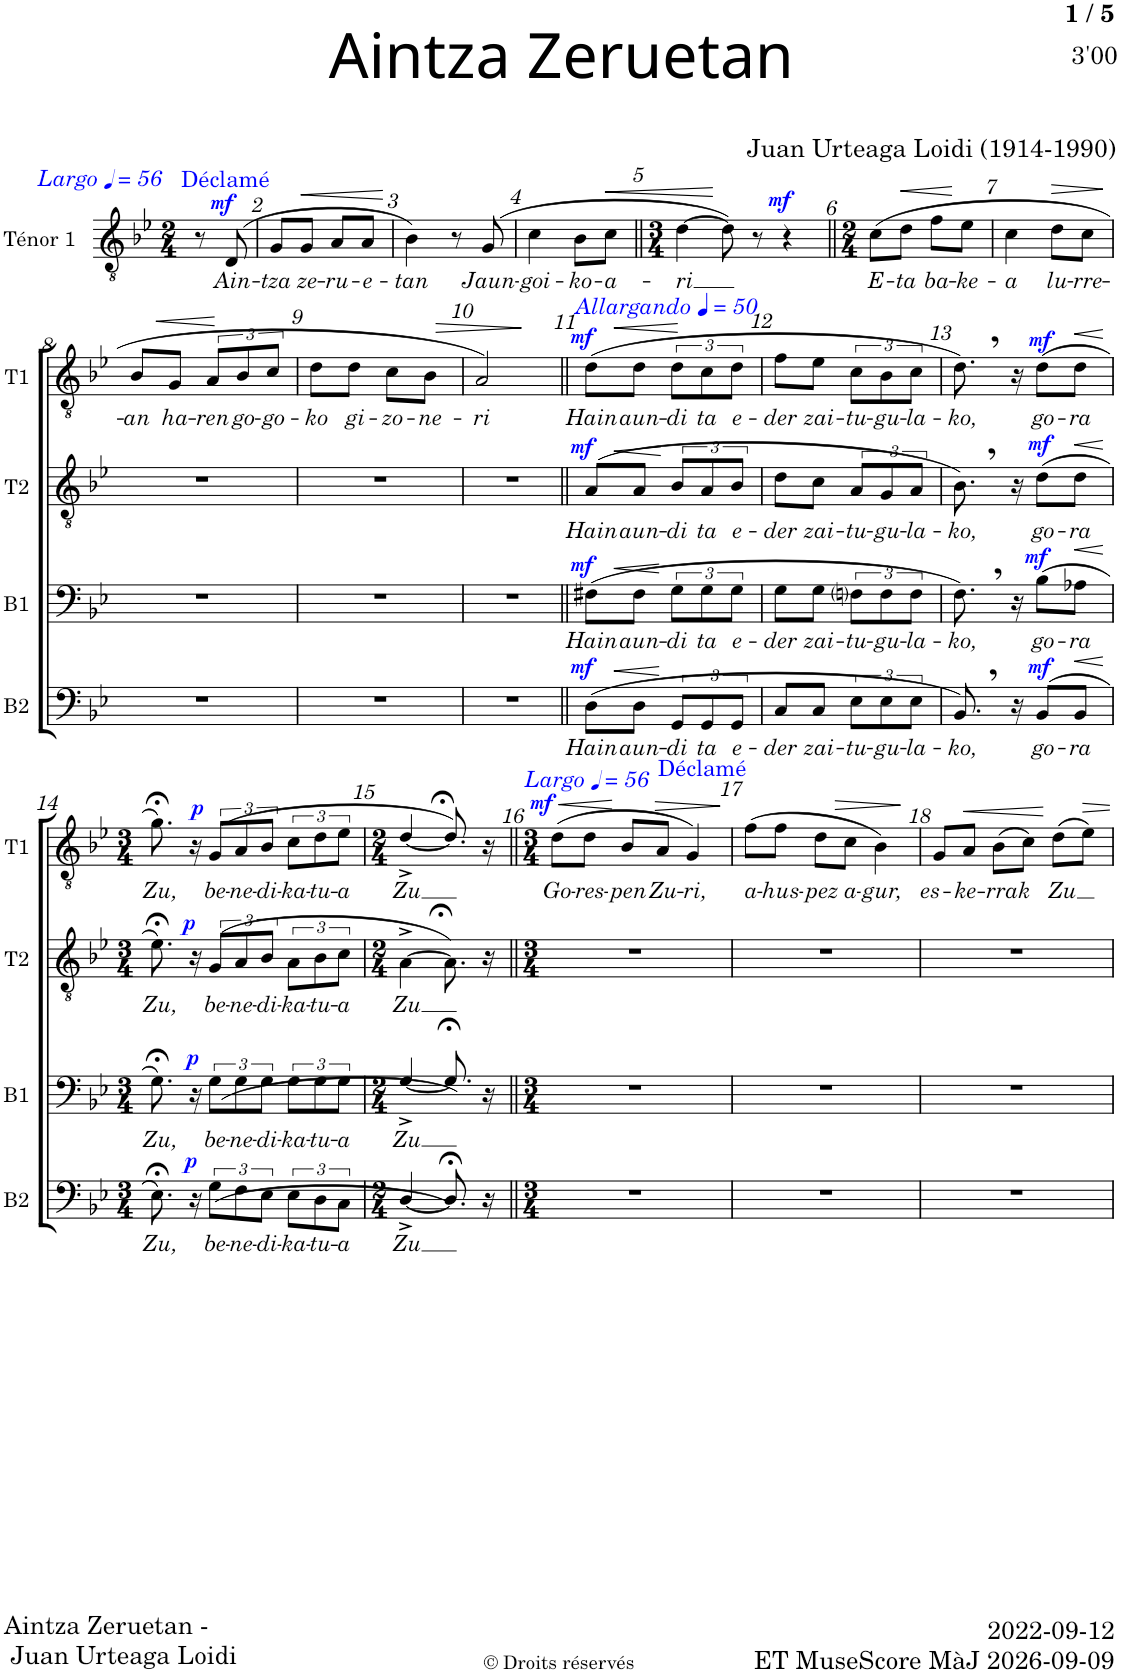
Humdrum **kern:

**kern	**text	**dynam	**kern	**text	**dynam	**kern	**text	**dynam	**kern	**text	**dynam
*part4	*part4	*part4	*part3	*part3	*part3	*part2	*part2	*part2	*part1	*part1	*part1
*staff4	*staff4	*staff4	*staff3	*staff3	*staff3	*staff2	*staff2	*staff2	*staff1	*staff1	*staff1
*I"Basse	*	*	*I"Baryton	*	*	*I"Ténor 2	*	*	*I"Ténor 1	*	*
*I'B2	*	*	*I'B1	*	*	*I'T2	*	*	*I'T1	*	*
*stria5	*	*	*stria5	*	*	*stria5	*	*	*	*	*
*clefF4	*	*	*clefF4	*	*	*clefGv2	*	*	*clefGv2	*	*
*k[b-e-]	*	*	*k[b-e-]	*	*	*k[b-e-]	*	*	*k[b-e-]	*	*
*M2/4	*	*	*M2/4	*	*	*M2/4	*	*	*M2/4	*	*
=1	=1	=1	=1	=1	=1	=1	=1	=1	=1	=1	=1
4r	.	.	4r	.	.	4r	.	.	8r	.	.
*	*	*	*	*	*	*	*	*	*MM56	*	*
!	!	!	!	!	!	!	!	!	!LO:TX:a:i:t=Largo	!	!
!	!	!	!	!	!	!	!	!	!LO:TX:a:color=#0000FF:t=Déclamé	!	!
!	!	!	!	!	!	!	!	!	!	!LO:LY:b	!LO:DY:a
.	.	.	.	.	.	.	.	.	(8D/	Ain-	mf
=2	=2	=2	=2	=2	=2	=2	=2	=2	=2	=2	=2
!	!	!	!	!	!	!	!	!	!	!LO:LY:b	!
2r	.	.	2r	.	.	2r	.	.	8G/L	-tza	.
!	!	!	!	!	!	!	!	!	!	!LO:LY:b	!LO:HP:b
.	.	.	.	.	.	.	.	.	8G/J	ze-	<
!	!	!	!	!	!	!	!	!	!	!LO:LY:b	!
.	.	.	.	.	.	.	.	.	8A/L	-ru-	.
!	!	!	!	!	!	!	!	!	!	!LO:LY:b	!
.	.	.	.	.	.	.	.	.	8A/J	-e-	.
.	.	.	.	.	.	.	.	.	.	.	[
=3	=3	=3	=3	=3	=3	=3	=3	=3	=3	=3	=3
!	!	!	!	!	!	!	!	!	!	!LO:LY:b	!
2r	.	.	2r	.	.	2r	.	.	4B-\)	-tan	.
.	.	.	.	.	.	.	.	.	8r	.	.
!	!	!	!	!	!	!	!	!	!	!LO:LY:b	!
.	.	.	.	.	.	.	.	.	(8G/	Jaun-	.
=4	=4	=4	=4	=4	=4	=4	=4	=4	=4	=4	=4
!	!	!	!	!	!	!	!	!	!	!LO:LY:b	!
2r	.	.	2r	.	.	2r	.	.	4c\	-goi-	.
!	!	!	!	!	!	!	!	!	!	!LO:LY:b	!
.	.	.	.	.	.	.	.	.	8B-\L	-ko-	.
!	!	!	!	!	!	!	!	!	!	!LO:LY:b	!LO:HP:b
.	.	.	.	.	.	.	.	.	8c\J	-a-	<
=5||	=5||	=5||	=5||	=5||	=5||	=5||	=5||	=5||	=5||	=5||	=5||
*M3/4	*	*	*M3/4	*	*	*M3/4	*	*	*M3/4	*	*
!	!	!	!	!	!	!	!	!	!	!LO:LY:b	!
2.r	.	.	2.r	.	.	2.r	.	.	[4d\	-ri	.
.	.	.	.	.	.	.	.	.	8d\])	.	[
.	.	.	.	.	.	.	.	.	8r	.	.
!	!	!	!	!	!	!	!	!	!	!	!LO:DY:a
.	.	.	.	.	.	.	.	.	4r	.	mf
=6||	=6||	=6||	=6||	=6||	=6||	=6||	=6||	=6||	=6||	=6||	=6||
*M2/4	*	*	*M2/4	*	*	*M2/4	*	*	*M2/4	*	*
!	!	!	!	!	!	!	!	!	!	!LO:LY:b	!
2r	.	.	2r	.	.	2r	.	.	(8c\L	E-	.
!	!	!	!	!	!	!	!	!	!	!LO:LY:b	!LO:HP:b
.	.	.	.	.	.	.	.	.	8d\J	-ta	<
!	!	!	!	!	!	!	!	!	!	!LO:LY:b	!
.	.	.	.	.	.	.	.	.	8f\L	ba-	.
!	!	!	!	!	!	!	!	!	!	!LO:LY:b	!
.	.	.	.	.	.	.	.	.	8e-\J	-ke-	[
=7	=7	=7	=7	=7	=7	=7	=7	=7	=7	=7	=7
!	!	!	!	!	!	!	!	!	!	!LO:LY:b	!
2r	.	.	2r	.	.	2r	.	.	4c\	-a	.
!	!	!	!	!	!	!	!	!	!	!LO:LY:b	!LO:HP:b
.	.	.	.	.	.	.	.	.	8d\L	lu-	>
!	!	!	!	!	!	!	!	!	!	!LO:LY:b	!
.	.	.	.	.	.	.	.	.	8c\J	-rre-	.
.	.	.	.	.	.	.	.	.	.	.	]
!!LO:LB:g=z
=8	=8	=8	=8	=8	=8	=8	=8	=8	=8	=8	=8
!	!	!	!	!	!	!	!	!	!	!LO:LY:b	!
2r	.	.	2r	.	.	2r	.	.	8B-/L	-an	.
!	!	!	!	!	!	!	!	!	!	!LO:LY:b	!LO:HP:b
.	.	.	.	.	.	.	.	.	8G/J	ha-	<
!	!	!	!	!	!	!	!	!	!	!LO:LY:b	!
.	.	.	.	.	.	.	.	.	12A/L	-ren	.
!	!	!	!	!	!	!	!	!	!	!LO:LY:b	!
.	.	.	.	.	.	.	.	.	12B-/	go-	[
!	!	!	!	!	!	!	!	!	!	!LO:LY:b	!
.	.	.	.	.	.	.	.	.	12c/J	-go-	.
=9	=9	=9	=9	=9	=9	=9	=9	=9	=9	=9	=9
!	!	!	!	!	!	!	!	!	!	!LO:LY:b	!
2r	.	.	2r	.	.	2r	.	.	8d\L	-ko	.
!	!	!	!	!	!	!	!	!	!	!LO:LY:b	!
.	.	.	.	.	.	.	.	.	8d\J	gi-	.
!	!	!	!	!	!	!	!	!	!	!LO:LY:b	!
.	.	.	.	.	.	.	.	.	8c\L	-zo-	.
!	!	!	!	!	!	!	!	!	!	!LO:LY:b	!LO:HP:b
.	.	.	.	.	.	.	.	.	8B-\J	-ne-	>
=10	=10	=10	=10	=10	=10	=10	=10	=10	=10	=10	=10
!	!	!	!	!	!	!	!	!	!	!LO:LY:b	!
2r	.	.	2r	.	.	2r	.	.	2A/)	-ri	.
=11||	=11||	=11||	=11||	=11||	=11||	=11||	=11||	=11||	=11||	=11||	=11||
*	*	*	*	*	*	*	*	*	*MM50	*	*
!	!	!	!	!	!	!	!	!	!LO:TX:a:i:t=Allargando	!	!
!	!LO:LY:b	!LO:DY:a	!	!LO:LY:b	!LO:DY:a	!	!LO:LY:b	!LO:DY:a	!	!LO:LY:b	!LO:DY:a
(8D\L	Hain	mf	(8F#X\L	Hain	mf	(8A/L	Hain	mf	(8d\L	Hain	mf
!	!LO:LY:b	!LO:HP:b	!	!LO:LY:b	!LO:HP:b	!	!LO:LY:b	!LO:HP:b	!	!LO:LY:b	!LO:HP:n=1:b
8D\J	aun-	<	8F#\J	aun-	<	8A/J	aun-	<	8d\J	aun-	] <
!	!LO:LY:b	!	!	!LO:LY:b	!	!	!LO:LY:b	!	!	!LO:LY:b	!
12GG/L	-di	[	12G\L	-di	[	12B-/L	-di	[	12d\L	-di	.
!	!LO:LY:b	!	!	!LO:LY:b	!	!	!LO:LY:b	!	!	!LO:LY:b	!
12GG/	ta	.	12G\	ta	.	12A/	ta	.	12c\	ta	[
!	!LO:LY:b	!	!	!LO:LY:b	!	!	!LO:LY:b	!	!	!LO:LY:b	!
12GG/J	e-	.	12G\J	e-	.	12B-/J	e-	.	12d\J	e-	.
=12	=12	=12	=12	=12	=12	=12	=12	=12	=12	=12	=12
!	!LO:LY:b	!	!	!LO:LY:b	!	!	!LO:LY:b	!	!	!LO:LY:b	!
8C/L	-der	.	8G\L	-der	.	8d\L	-der	.	8f\L	-der	.
!	!LO:LY:b	!	!	!LO:LY:b	!	!	!LO:LY:b	!	!	!LO:LY:b	!
8C/J	zai-	.	8G\J	zai-	.	8c\J	zai-	.	8e-\J	zai-	.
!	!LO:LY:b	!	!	!LO:LY:b	!	!	!LO:LY:b	!	!	!LO:LY:b	!
12E-\L	-tu-	.	12Fni\L	-tu-	.	12A/L	-tu-	.	12c\L	-tu-	.
!	!LO:LY:b	!	!	!LO:LY:b	!	!	!LO:LY:b	!	!	!LO:LY:b	!
12E-\	-gu-	.	12F\	-gu-	.	12G/	-gu-	.	12B-\	-gu-	.
!	!LO:LY:b	!	!	!LO:LY:b	!	!	!LO:LY:b	!	!	!LO:LY:b	!
12E-\J	-la-	.	12F\J	-la-	.	12A/J	-la-	.	12c\J	-la-	.
=13	=13	=13	=13	=13	=13	=13	=13	=13	=13	=13	=13
!	!LO:LY:b	!	!	!LO:LY:b	!	!	!LO:LY:b	!	!	!LO:LY:b	!
8.BB-,/)	-ko,	.	8.F,\)	-ko,	.	8.B-,\)	-ko,	.	8.d,\)	-ko,	.
16r	.	.	16r	.	.	16r	.	.	16r	.	.
!	!LO:LY:b	!LO:DY:a	!	!LO:LY:b	!LO:DY:a	!	!LO:LY:b	!LO:DY:a	!	!LO:LY:b	!LO:DY:a
(8BB-/L	go-	mf	(8B-\L	go-	mf	(8d\L	go-	mf	(8d\L	go-	mf
!	!LO:LY:b	!LO:HP:b	!	!LO:LY:b	!LO:HP:b	!	!LO:LY:b	!LO:HP:b	!	!LO:LY:b	!LO:HP:b
8BB-/J	-ra	<	8A-X\J	-ra	<	8d\J	-ra	<	8d\J	-ra	<
.	.	[	.	.	[	.	.	[	.	.	[
!!LO:LB:g=z
=14	=14	=14	=14	=14	=14	=14	=14	=14	=14	=14	=14
*M3/4	*	*	*M3/4	*	*	*M3/4	*	*	*M3/4	*	*
!	!LO:LY:b	!	!	!LO:LY:b	!	!	!LO:LY:b	!	!	!LO:LY:b	!
8.E-;<\)	Zu,	.	8.G;<\)	Zu,	.	8.e-;<\)	Zu,	.	8.g;<\)	Zu,	.
!	!	!	!	!	!	!	!	!LO:DY:a	!	!	!LO:DY:a
16r	.	.	16r	.	.	16r	.	p	16r	.	p
!	!LO:LY:b	!LO:DY:a	!	!LO:LY:b	!LO:DY:a	!	!LO:LY:b	!	!	!LO:LY:b	!
(12G\L	be-	p	(12G\L	be-	p	(12G/L	be-	.	(12G/L	be-	.
!	!LO:LY:b	!	!	!LO:LY:b	!	!	!LO:LY:b	!	!	!LO:LY:b	!
12F\	-ne-	.	12G\	-ne-	.	12A/	-ne-	.	12A/	-ne-	.
!	!LO:LY:b	!	!	!LO:LY:b	!	!	!LO:LY:b	!	!	!LO:LY:b	!
12E-\J	-di-	.	12G\J	-di-	.	12B-/J	-di-	.	12B-/J	-di-	.
!	!LO:LY:b	!	!	!LO:LY:b	!	!	!LO:LY:b	!	!	!LO:LY:b	!
12E-\L	-ka-	.	12G\L	-ka-	.	12A\L	-ka-	.	12c\L	-ka-	.
!	!LO:LY:b	!	!	!LO:LY:b	!	!	!LO:LY:b	!	!	!LO:LY:b	!
12D\	-tu-	.	12G\	-tu-	.	12B-\	-tu-	.	12d\	-tu-	.
!	!LO:LY:b	!	!	!LO:LY:b	!	!	!LO:LY:b	!	!	!LO:LY:b	!
12C\J	-a	.	12G\J	-a	.	12c\J	-a	.	12e-\J	-a	.
=15	=15	=15	=15	=15	=15	=15	=15	=15	=15	=15	=15
*M2/4	*	*	*M2/4	*	*	*M2/4	*	*	*M2/4	*	*
!	!LO:LY:b	!	!	!LO:LY:b	!	!	!LO:LY:b	!	!	!LO:LY:b	!
[4D^</	Zu	.	[4G^</	Zu	.	[4A^>\	Zu	.	[4d^</	Zu	.
8.D;</])	.	.	8.G;</])	.	.	8.A;<\])	.	.	8.d;</])	.	.
16r;<	.	.	16r;<	.	.	16r;<	.	.	16r;<	.	.
=16||	=16||	=16||	=16||	=16||	=16||	=16||	=16||	=16||	=16||	=16||	=16||
*M3/4	*	*	*M3/4	*	*	*M3/4	*	*	*M3/4	*	*
*	*	*	*	*	*	*	*	*	*MM56	*	*
!	!	!	!	!	!	!	!	!	!LO:TX:a:i:t=Largo	!	!
!	!	!	!	!	!	!	!	!	!	!LO:LY:b	!LO:HP:b
!	!	!	!	!	!	!	!	!	!	!	!LO:DY:n=1:a
2.r	.	.	2.r	.	.	2.r	.	.	(8d\L	Go-	< mf
!	!	!	!	!	!	!	!	!	!LO:TX:a:color=#0000FF:t=Déclamé	!	!
!	!	!	!	!	!	!	!	!	!	!LO:LY:b	!
.	.	.	.	.	.	.	.	.	8d\J	-res-	.
!	!	!	!	!	!	!	!	!	!	!LO:LY:b	!
.	.	.	.	.	.	.	.	.	8B-/L	-pen	[
!	!	!	!	!	!	!	!	!	!	!LO:LY:b	!LO:HP:b
.	.	.	.	.	.	.	.	.	8A/J	Zu-	>
!	!	!	!	!	!	!	!	!	!	!LO:LY:b	!
.	.	.	.	.	.	.	.	.	4G/)	-ri,	.
.	.	.	.	.	.	.	.	.	.	.	]
=17	=17	=17	=17	=17	=17	=17	=17	=17	=17	=17	=17
!	!	!	!	!	!	!	!	!	!	!LO:LY:b	!
2.r	.	.	2.r	.	.	2.r	.	.	(8f\L	a-	.
!	!	!	!	!	!	!	!	!	!	!LO:LY:b	!
.	.	.	.	.	.	.	.	.	8f\J	-hus-	.
!	!	!	!	!	!	!	!	!	!	!LO:LY:b	!
.	.	.	.	.	.	.	.	.	8d\L	-pez	.
!	!	!	!	!	!	!	!	!	!	!LO:LY:b	!LO:HP:b
.	.	.	.	.	.	.	.	.	8c\J	a-	>
!	!	!	!	!	!	!	!	!	!	!LO:LY:b	!
.	.	.	.	.	.	.	.	.	4B-\)	-gur,	.
.	.	.	.	.	.	.	.	.	.	.	]
=18	=18	=18	=18	=18	=18	=18	=18	=18	=18	=18	=18
!	!	!	!	!	!	!	!	!	!	!LO:LY:b	!
2.r	.	.	2.r	.	.	2.r	.	.	8G/L	es-	.
!	!	!	!	!	!	!	!	!	!	!LO:LY:b	!LO:HP:b
.	.	.	.	.	.	.	.	.	8A/J	-ke-	<
!	!	!	!	!	!	!	!	!	!	!LO:LY:b	!
.	.	.	.	.	.	.	.	.	(8B-\L	-rrak	.
.	.	.	.	.	.	.	.	.	8c\J)	.	.
!	!	!	!	!	!	!	!	!	!	!LO:LY:b	!
.	.	.	.	.	.	.	.	.	(8d\L	Zu	[
.	.	.	.	.	.	.	.	.	8e-\J)	.	.
=	=	=	=	=	=	=	=	=	=	=	=
*-	*-	*-	*-	*-	*-	*-	*-	*-	*-	*-	*-
